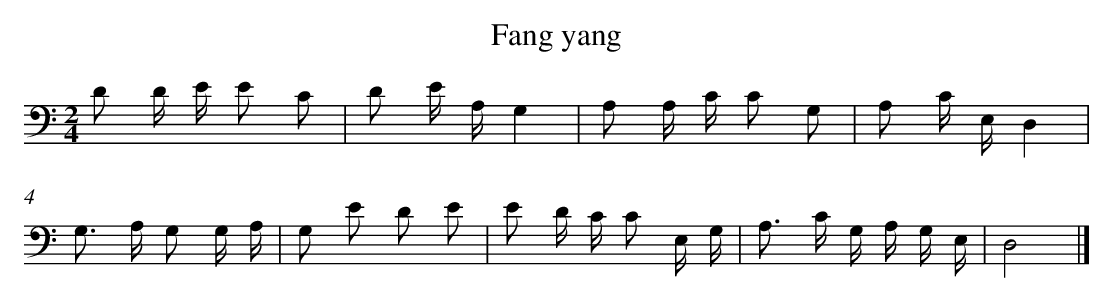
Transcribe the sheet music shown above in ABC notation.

X:1
T: Fang yang
L: 1/16
M: 2/4
K: C
D2 D E E2 C2 [I:setbarnb 1]|
D2 E A,G,4 |
A,2 A, C C2 G,2 |
A,2 C E,D,4 |
G,2> A,2 G,2 G, A, |
G,2 E2 D2 E2 |
E2 D C C2 E, G, |
A,2> C2 G, A, G, E, |
D,8 |]
